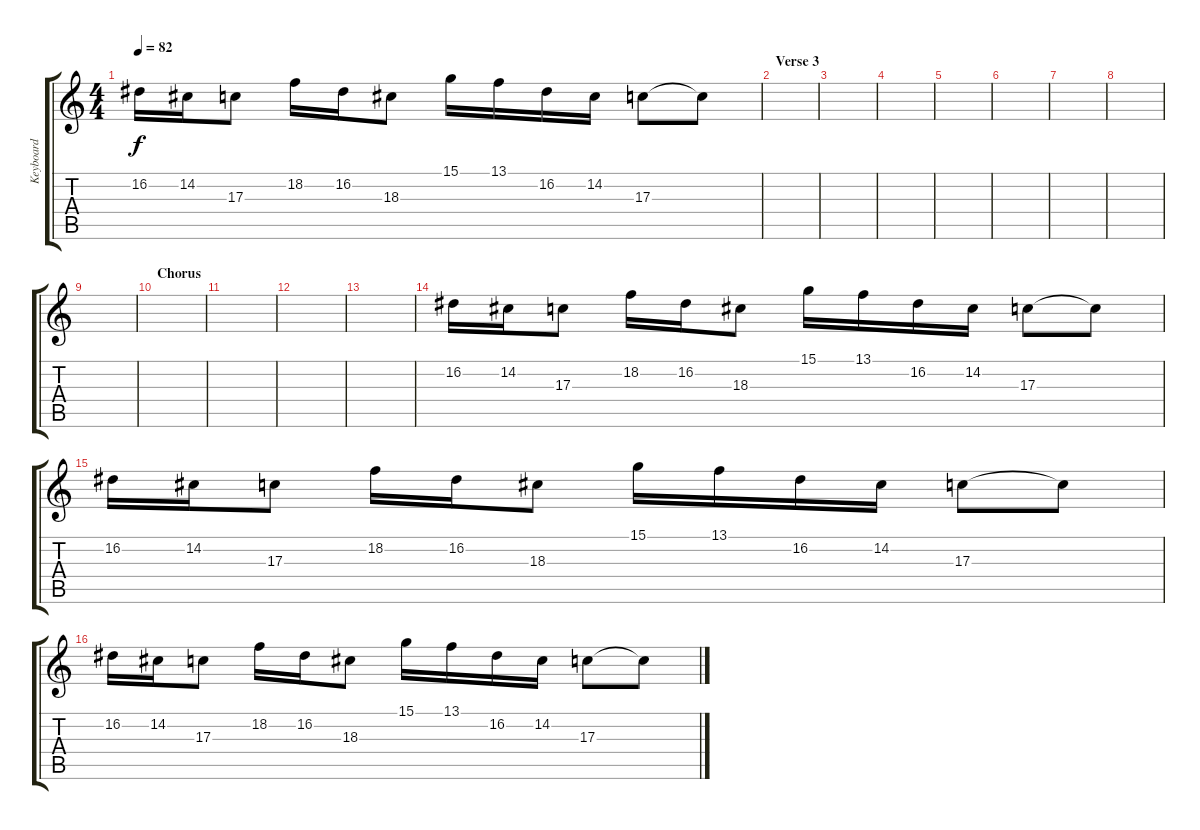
\track ("Keyboard" "Keyboard") {instrument lead1square}
\staff {score tabs}
\tuning (E4 B3 G3 D3 A2 E2) {hide}
\ts (4 4)
\tempo 82
\clef g2
\ks c
16.2.16{dy f balance 16} 14.2.16 17.3.8{balance 0} 18.2.16 16.2.16 18.3.8{balance 16} 15.1.16 13.1.16 16.2.16{balance 0} 14.2.16 17.3.8 17.3{t}.8{balance 16} |
\section ("" "Verse 3")
|
|
|
|
|
|
|
|
\section ("" "Chorus")
|
|
|
|
16.2.16{balance 16} 14.2.16 17.3.8{balance 0} 18.2.16 16.2.16 18.3.8{balance 16} 15.1.16 13.1.16 16.2.16{balance 0} 14.2.16 17.3.8 17.3{t}.8{balance 16} |
16.2.16{balance 16} 14.2.16 17.3.8{balance 0} 18.2.16 16.2.16 18.3.8{balance 16} 15.1.16 13.1.16 16.2.16{balance 0} 14.2.16 17.3.8 17.3{t}.8{balance 16} |
16.2.16{balance 16} 14.2.16 17.3.8{balance 0} 18.2.16 16.2.16 18.3.8{balance 16} 15.1.16 13.1.16 16.2.16{balance 0} 14.2.16 17.3.8 17.3{t}.8{balance 16}
